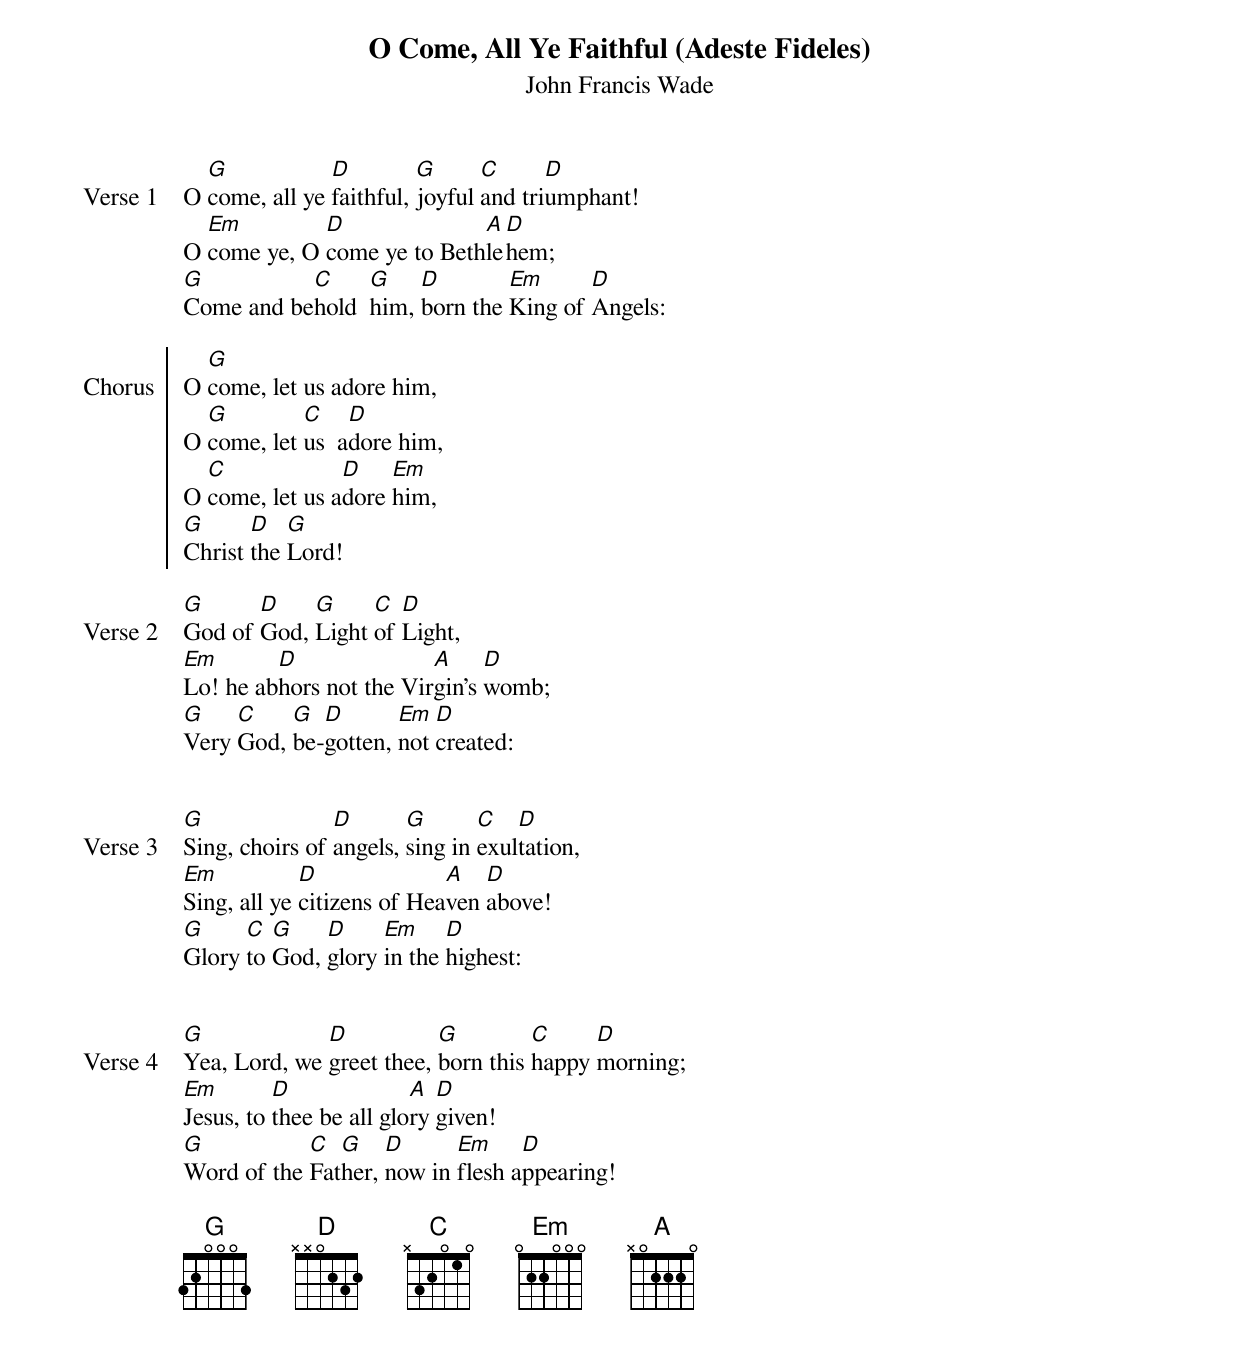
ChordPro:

{define: A base-fret 1 frets x 0 2 2 2 0}
{define: G base-fret 1 frets 3 2 0 0 0 3}
{define: D base-fret 1 frets x x 0 2 3 2}
{define: C base-fret 1 frets x 3 2 0 1 0}
{define: Em base-fret 1 frets 0 2 2 0 0 0}
{title: O Come, All Ye Faithful (Adeste Fideles)}
{subtitle: John Francis Wade}

{start_of_verse: Verse 1}
O [G]come, all ye [D]faithful, [G]joyful [C]and tri[D]umphant!
O [Em]come ye, O [D]come ye to Beth[A]le[D]hem;
[G]Come and be[C]hold  [G]him, [D]born the [Em]King of [D]Angels:
{end_of_verse}

{start_of_chorus: Chorus}
O [G]come, let us adore him,
O [G]come, let [C]us  a[D]dore him,
O [C]come, let us a[D]dore [Em]him,
[G]Christ [D]the [G]Lord!
{end_of_chorus}

{start_of_verse: Verse 2}
[G]God of [D]God, [G]Light [C]of [D]Light,
[Em]Lo! he ab[D]hors not the Vir[A]gin's [D]womb;
[G]Very [C]God, [G]be-[D]gotten, [Em]not [D]created:
{end_of_verse}

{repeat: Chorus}

{start_of_verse: Verse 3}
[G]Sing, choirs of [D]angels, [G]sing in [C]exul[D]tation,
[Em]Sing, all ye [D]citizens of Hea[A]ven [D]above!
[G]Glory [C]to [G]God, [D]glory [Em]in the [D]highest:
{end_of_verse}

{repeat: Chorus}

{start_of_verse: Verse 4}
[G]Yea, Lord, we [D]greet thee, [G]born this [C]happy [D]morning;
[Em]Jesus, to [D]thee be all glo[A]ry [D]given!
[G]Word of the [C]Fat[G]her, [D]now in [Em]flesh a[D]ppearing!
{end_of_verse}

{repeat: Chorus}
